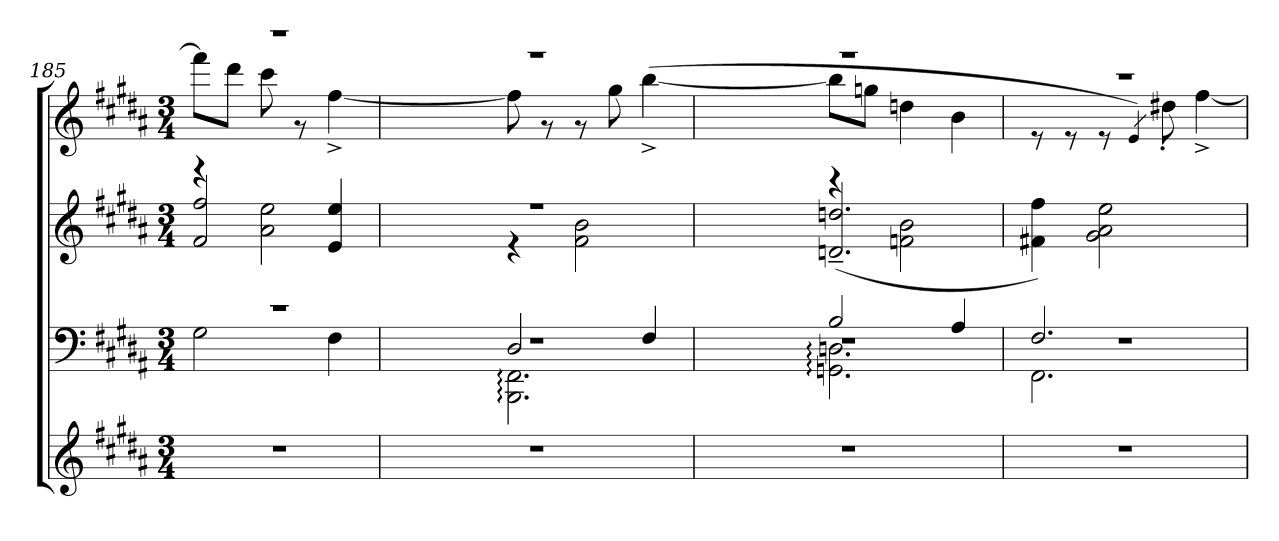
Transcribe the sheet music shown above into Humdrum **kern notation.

**kern	**kern	**kern	**kern
*part3	*part2	*part2	*part1
*staff4	*staff3	*staff2	*staff1
*clefG2	*clefF4	*clefG2	*clefG2
*k[f#c#g#d#a#]	*k[f#c#g#d#a#]	*k[f#c#g#d#a#]	*k[f#c#g#d#a#]
*M3/4	*M3/4	*M3/4	*M3/4
=185	=185	=185	=185
*	*^	*^	*^
2.r	2.r	2G#\	4r	2f#/ 2ff#/	2.r	8fff#\L]
.	.	.	.	.	.	8ddd#\J
.	.	.	2a#\ 2ee\	.	.	8ccc#\
.	.	.	.	.	.	8r
.	.	4F#\	.	4e/ 4ee/	.	[4ff#^\
=186	=186	=186	=186	=186	=186	=186
*	*	*^	*	*	*	*
2.r	2.r	2D#/	2.BBB\: 2.FF#\:	2.r	4r	2.r	8ff#\]
.	.	.	.	.	.	.	8r
.	.	.	.	.	2f#\ 2b\	.	8r
.	.	.	.	.	.	.	8gg#\
.	.	4F#/	.	.	.	.	(>[4bb^\
=187	=187	=187	=187	=187	=187	=187	=187
2.r	2.r	2B/	2.GGn\: 2.Dn\:	4r	(>2.dn/~ 2.ddn/~	2.r	8bb\L]
.	.	.	.	.	.	.	8ggn\J
.	.	.	.	2fn\ 2b\	.	.	4ddn\
.	.	4A#/	.	.	.	.	4b\
*	*	*	*	*v	*v	*	*
=188	=188	=188	=188	=188	=188	=188
2.r	2.r	2.F#/	2.FF#\	4f#X\ 4ff#\)	2.r	8r
.	.	.	.	.	.	8r
.	.	.	.	2g#\ 2a#\ 2ee\	.	8r
.	.	.	.	.	.	4qe/)
.	.	.	.	.	.	8dd#X'\
.	.	.	.	.	.	[4ff#^\
*	*v	*v	*v	*	*v	*v
=	=	=	=
*-	*-	*-	*-
